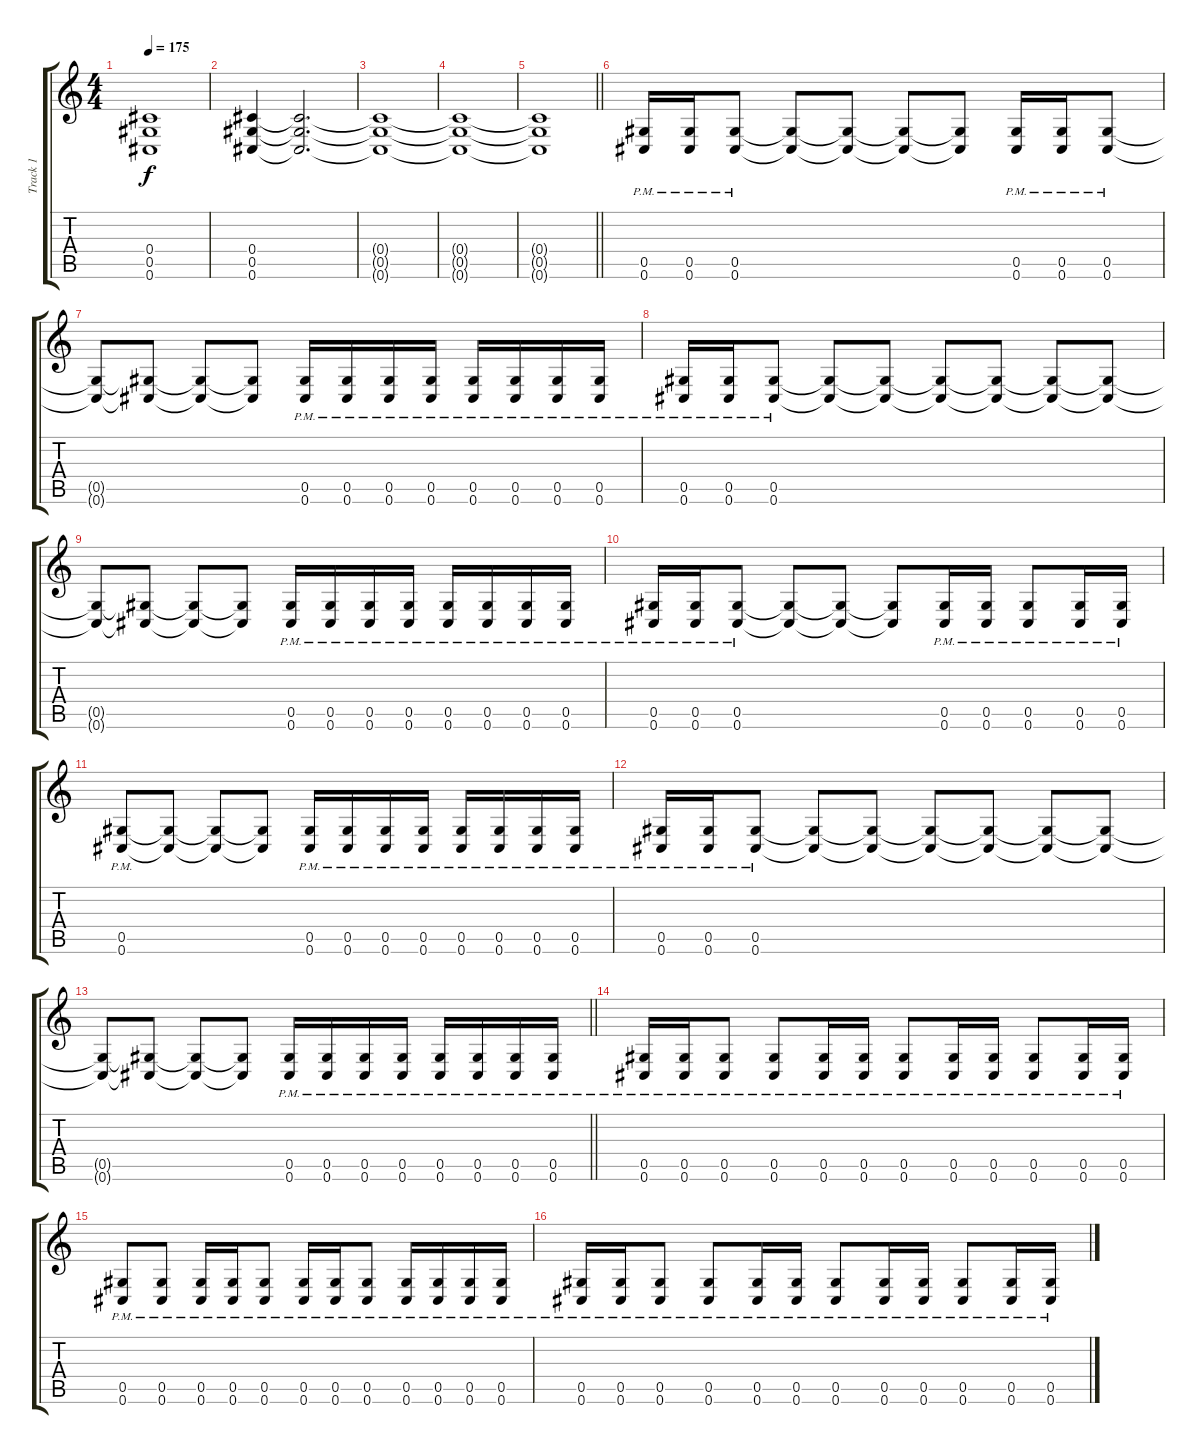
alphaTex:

\track ("Track 1" "Track 1") {instrument distortionguitar}
\staff {score tabs}
\tuning (Eb4 Bb3 Gb3 Db3 Ab2 Db2) {hide}
\ts (4 4)
\tempo 175
\clef g2
\ks c
(0.4{t} 0.5{t} 0.6{t}).1{dy f} |
(0.4 0.5 0.6).4{volume 13} (0.4{t} 0.5{t} 0.6{t}).2{d volume 9} |
(0.4{t} 0.5{t} 0.6{t}).1 |
(0.4{t} 0.5{t} 0.6{t}).1 |
\barLineRight lightlight
(0.4{t} 0.5{t} 0.6{t}).1 |
\section ("" "")
(0.5{pm} 0.6{pm}).16{volume 13} (0.5{pm} 0.6{pm}).16 (0.5{pm} 0.6{pm}).8 (0.5{t} 0.6{t}).8 (0.5{t} 0.6{t}).8 (0.5{t} 0.6{t}).8 (0.5{t} 0.6{t}).8 (0.5{pm} 0.6{pm}).16 (0.5{pm} 0.6{pm}).16 (0.5{pm} 0.6{pm}).8 |
(0.5{t} 0.6{t}).8 (0.5{t} 0.6{t}).8 (0.5{t} 0.6{t}).8 (0.5{t} 0.6{t}).8 (0.5{pm} 0.6{pm}).16 (0.5{pm} 0.6{pm}).16 (0.5{pm} 0.6{pm}).16 (0.5{pm} 0.6{pm}).16 (0.5{pm} 0.6{pm}).16 (0.5{pm} 0.6{pm}).16 (0.5{pm} 0.6{pm}).16 (0.5{pm} 0.6{pm}).16 |
(0.5{pm} 0.6{pm}).16 (0.5{pm} 0.6{pm}).16 (0.5{pm} 0.6{pm}).8 (0.5{t} 0.6{t}).8 (0.5{t} 0.6{t}).8 (0.5{t} 0.6{t}).8 (0.5{t} 0.6{t}).8 (0.5{t} 0.6{t}).8 (0.5{t} 0.6{t}).8 |
(0.5{t} 0.6{t}).8 (0.5{t} 0.6{t}).8 (0.5{t} 0.6{t}).8 (0.5{t} 0.6{t}).8 (0.5{pm} 0.6{pm}).16 (0.5{pm} 0.6{pm}).16 (0.5{pm} 0.6{pm}).16 (0.5{pm} 0.6{pm}).16 (0.5{pm} 0.6{pm}).16 (0.5{pm} 0.6{pm}).16 (0.5{pm} 0.6{pm}).16 (0.5{pm} 0.6{pm}).16 |
(0.5{pm} 0.6{pm}).16 (0.5{pm} 0.6{pm}).16 (0.5{pm} 0.6{pm}).8 (0.5{t} 0.6{t}).8 (0.5{t} 0.6{t}).8 (0.5{t} 0.6{t}).8 (0.5{pm} 0.6{pm}).16 (0.5{pm} 0.6{pm}).16 (0.5{pm} 0.6{pm}).8 (0.5{pm} 0.6{pm}).16 (0.5{pm} 0.6{pm}).16 |
(0.5{pm} 0.6{pm}).8 (0.5{t} 0.6{t}).8 (0.5{t} 0.6{t}).8 (0.5{t} 0.6{t}).8 (0.5{pm} 0.6{pm}).16 (0.5{pm} 0.6{pm}).16 (0.5{pm} 0.6{pm}).16 (0.5{pm} 0.6{pm}).16 (0.5{pm} 0.6{pm}).16 (0.5{pm} 0.6{pm}).16 (0.5{pm} 0.6{pm}).16 (0.5{pm} 0.6{pm}).16 |
(0.5{pm} 0.6{pm}).16 (0.5{pm} 0.6{pm}).16 (0.5{pm} 0.6{pm}).8 (0.5{t} 0.6{t}).8 (0.5{t} 0.6{t}).8 (0.5{t} 0.6{t}).8 (0.5{t} 0.6{t}).8 (0.5{t} 0.6{t}).8 (0.5{t} 0.6{t}).8 |
\barLineRight lightlight
(0.5{t} 0.6{t}).8 (0.5{t} 0.6{t}).8 (0.5{t} 0.6{t}).8 (0.5{t} 0.6{t}).8 (0.5{pm} 0.6{pm}).16 (0.5{pm} 0.6{pm}).16 (0.5{pm} 0.6{pm}).16 (0.5{pm} 0.6{pm}).16 (0.5{pm} 0.6{pm}).16 (0.5{pm} 0.6{pm}).16 (0.5{pm} 0.6{pm}).16 (0.5{pm} 0.6{pm}).16 |
\section ("" "")
(0.5{pm} 0.6{pm}).16 (0.5{pm} 0.6{pm}).16 (0.5{pm} 0.6{pm}).8 (0.5{pm} 0.6{pm}).8 (0.5{pm} 0.6{pm}).16 (0.5{pm} 0.6{pm}).16 (0.5{pm} 0.6{pm}).8 (0.5{pm} 0.6{pm}).16 (0.5{pm} 0.6{pm}).16 (0.5{pm} 0.6{pm}).8 (0.5{pm} 0.6{pm}).16 (0.5{pm} 0.6{pm}).16 |
(0.5{pm} 0.6{pm}).8 (0.5{pm} 0.6{pm}).8 (0.5{pm} 0.6{pm}).16 (0.5{pm} 0.6{pm}).16 (0.5{pm} 0.6{pm}).8 (0.5{pm} 0.6{pm}).16 (0.5{pm} 0.6{pm}).16 (0.5{pm} 0.6{pm}).8 (0.5{pm} 0.6{pm}).16 (0.5{pm} 0.6{pm}).16 (0.5{pm} 0.6{pm}).16 (0.5{pm} 0.6{pm}).16 |
(0.5{pm} 0.6{pm}).16 (0.5{pm} 0.6{pm}).16 (0.5{pm} 0.6{pm}).8 (0.5{pm} 0.6{pm}).8 (0.5{pm} 0.6{pm}).16 (0.5{pm} 0.6{pm}).16 (0.5{pm} 0.6{pm}).8 (0.5{pm} 0.6{pm}).16 (0.5{pm} 0.6{pm}).16 (0.5{pm} 0.6{pm}).8 (0.5{pm} 0.6{pm}).16 (0.5{pm} 0.6{pm}).16
